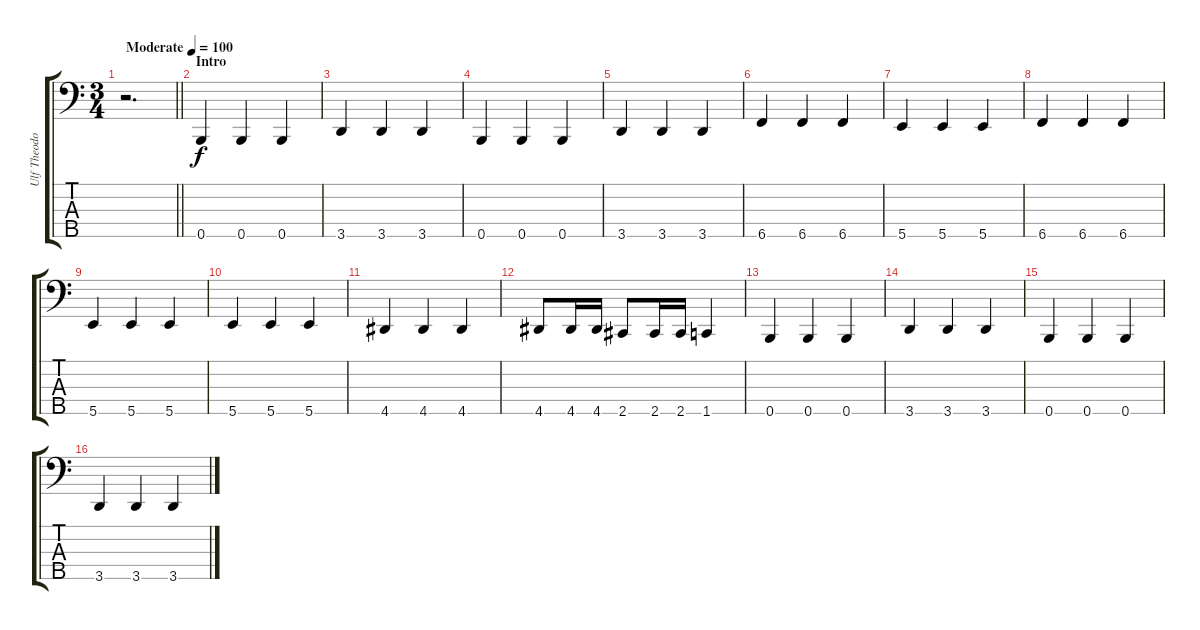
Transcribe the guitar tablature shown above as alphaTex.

\track ("Ulf Theodor Schwadorf (Bass)" "Ulf Theodo") {instrument electricbassfinger}
\staff {score tabs}
\tuning (G2 D2 A1 E1 B0) {hide}
\ts (3 4)
\tempo (100 "Moderate")
\clef f4
\barLineRight lightlight
\ks c
r.2{d dy f instrument electricbassfinger} |
\section ("" "Intro")
0.5.4 0.5.4 0.5.4 |
3.5.4 3.5.4 3.5.4 |
0.5.4 0.5.4 0.5.4 |
3.5.4 3.5.4 3.5.4 |
6.5.4 6.5.4 6.5.4 |
5.5.4 5.5.4 5.5.4 |
6.5.4 6.5.4 6.5.4 |
5.5.4 5.5.4 5.5.4 |
5.5.4 5.5.4 5.5.4 |
4.5.4 4.5.4 4.5.4 |
4.5.8 4.5.16 4.5.16 2.5.8 2.5.16 2.5.16 1.5.4 |
0.5.4 0.5.4 0.5.4 |
3.5.4 3.5.4 3.5.4 |
0.5.4 0.5.4 0.5.4 |
3.5.4 3.5.4 3.5.4
